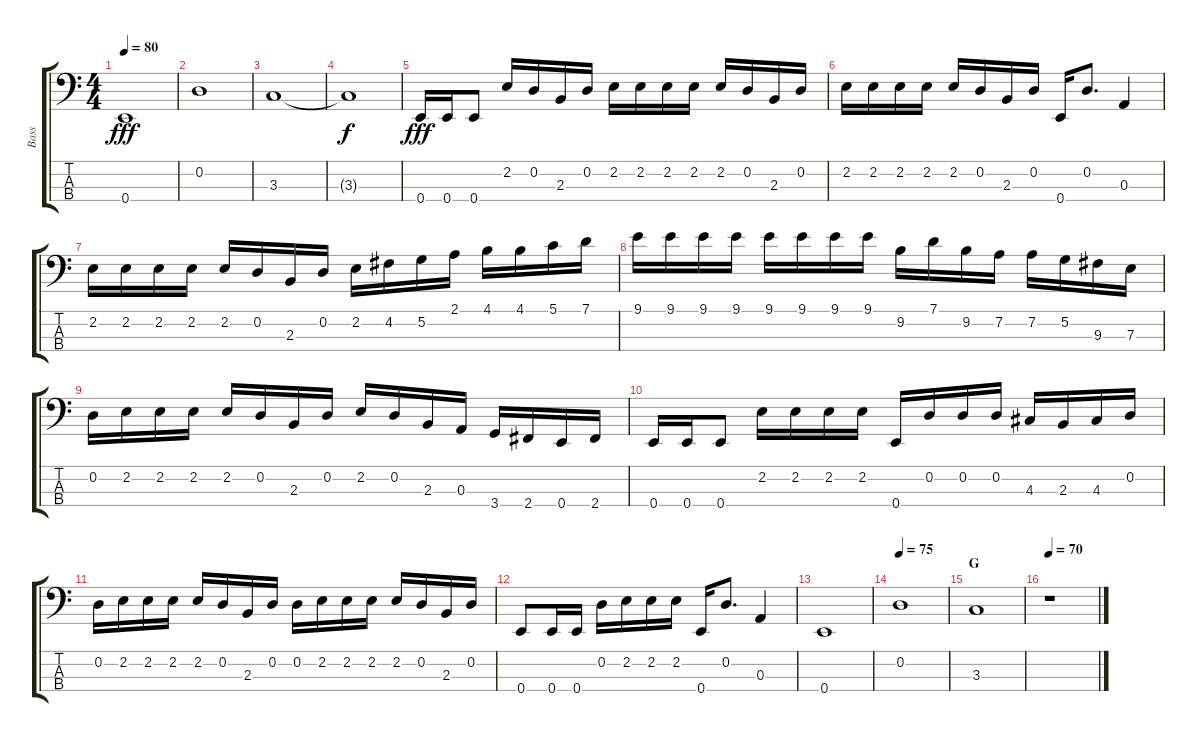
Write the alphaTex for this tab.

\track ("Bass" "Bass") {instrument electricbassfinger}
\staff {score tabs}
\tuning (G2 D2 A1 E1) {hide}
\ts (4 4)
\tempo 80
\clef f4
\ks c
0.4.1{dy fff} |
0.2.1 |
3.3.1 |
3.3{t}.1{dy f} |
0.4.16{dy fff} 0.4.16 0.4.8 2.2.16 0.2.16 2.3.16 0.2.16 2.2.16 2.2.16 2.2.16 2.2.16 2.2.16 0.2.16 2.3.16 0.2.16 |
2.2.16 2.2.16 2.2.16 2.2.16 2.2.16 0.2.16 2.3.16 0.2.16 0.4.16 0.2.8{d} 0.3.4 |
2.2.16 2.2.16 2.2.16 2.2.16 2.2.16 0.2.16 2.3.16 0.2.16 2.2.16 4.2.16 5.2.16 2.1.16 4.1.16 4.1.16 5.1.16 7.1.16 |
9.1.16 9.1.16 9.1.16 9.1.16 9.1.16 9.1.16 9.1.16 9.1.16 9.2.16 7.1.16 9.2.16 7.2.16 7.2.16 5.2.16 9.3.16 7.3.16 |
0.2.16 2.2.16 2.2.16 2.2.16 2.2.16 0.2.16 2.3.16 0.2.16 2.2.16 0.2.16 2.3.16 0.3.16 3.4.16 2.4.16 0.4.16 2.4.16 |
0.4.16 0.4.16 0.4.8 2.2.16 2.2.16 2.2.16 2.2.16 0.4.16 0.2.16 0.2.16 0.2.16 4.3.16 2.3.16 4.3.16 0.2.16 |
0.2.16 2.2.16 2.2.16 2.2.16 2.2.16 0.2.16 2.3.16 0.2.16 0.2.16 2.2.16 2.2.16 2.2.16 2.2.16 0.2.16 2.3.16 0.2.16 |
0.4.8 0.4.16 0.4.16 0.2.16 2.2.16 2.2.16 2.2.16 0.4.16 0.2.8{d} 0.3.4 |
0.4.1 |
\tempo 75
0.2.1 |
\section ("" "G")
3.3.1 |
\tempo 70
r.1
